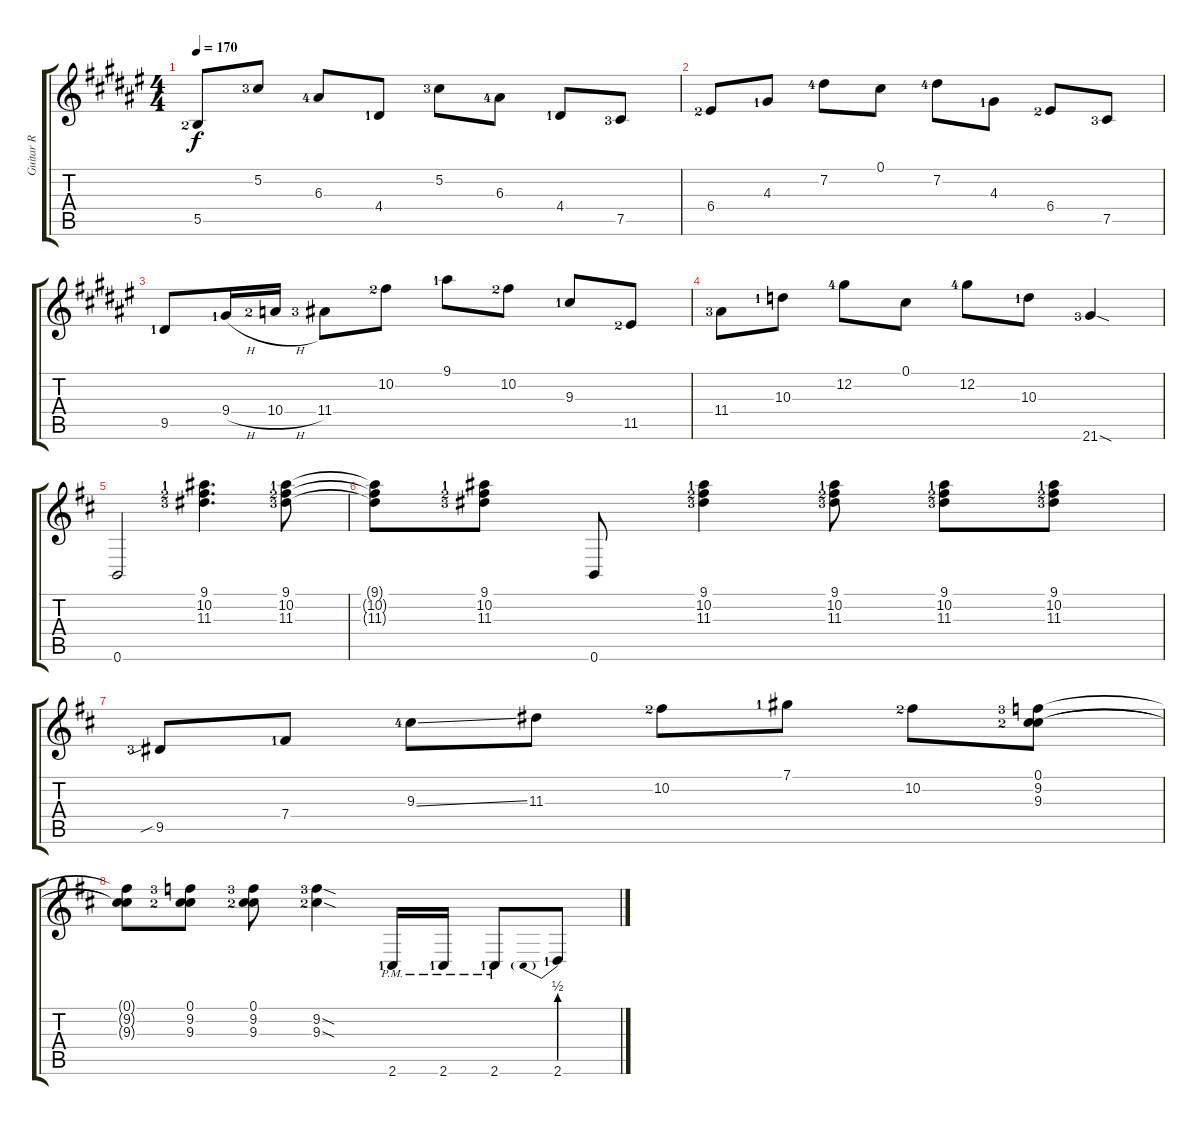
\track ("Guitar R" "Guitar R") {instrument distortionguitar}
\staff {score tabs}
\tuning (Db4 Ab3 E3 B2 Gb2 B1) {hide}
\ts (4 4)
\tempo 170
\clef g2
\ks d#minor
5.5{lf 3}.8{dy f} 5.2{lf 4}.8 6.3{lf 5}.8 4.4{lf 2}.8 5.2{lf 4}.8 6.3{lf 5}.8 4.4{lf 2}.8 7.5{lf 4}.8 |
6.4{lf 3}.8 4.3{lf 2}.8 7.2{lf 5}.8 0.1.8 7.2{lf 5}.8 4.3{lf 2}.8 6.4{lf 3}.8 7.5{lf 4}.8 |
9.5{lf 2}.8 9.4{h lf 2}.16 10.4{h lf 3}.16 11.4{lf 4}.8 10.2{lf 3}.8 9.1{lf 2}.8 10.2{lf 3}.8 9.3{lf 2}.8 11.5{lf 3}.8 |
11.4{lf 4}.8 10.3{lf 2}.8 12.2{lf 5}.8 0.1.8 12.2{lf 5}.8 10.3{lf 2}.8 21.6{sod lf 4}.4 |
\ks bminor
0.6.2 (9.1{lf 2} 10.2{lf 3} 11.3{lf 4}).4{d} (9.1{lf 2} 10.2{lf 3} 11.3{lf 4}).8 |
(9.1{t} 10.2{t} 11.3{t}).8 (9.1{lf 2} 10.2{lf 3} 11.3{lf 4}).8 0.6.8 (9.1{lf 2} 10.2{lf 3} 11.3{lf 4}).4 (9.1{lf 2} 10.2{lf 3} 11.3{lf 4}).8 (9.1{lf 2} 10.2{lf 3} 11.3{lf 4}).8 (9.1{lf 2} 10.2{lf 3} 11.3{lf 4}).8 |
9.5{sib lf 4}.8 7.4{lf 2}.8 9.3{ss lf 5}.8 11.3.8 10.2{lf 3}.8 7.1{lf 2}.8 10.2{lf 3}.8 (0.1 9.2{lf 4} 9.3{lf 3}).8 |
(0.1{t} 9.2{t} 9.3{t}).8 (0.1 9.2{lf 4} 9.3{lf 3}).8 (0.1 9.2{lf 4} 9.3{lf 3}).8 (9.2{sod lf 4} 9.3{sod lf 3}).4 2.6{pm lf 2}.16 2.6{pm lf 2}.16 2.6{pm lf 2}.8 2.6{be (prebend 0 2 60 2) lf 2}.8
